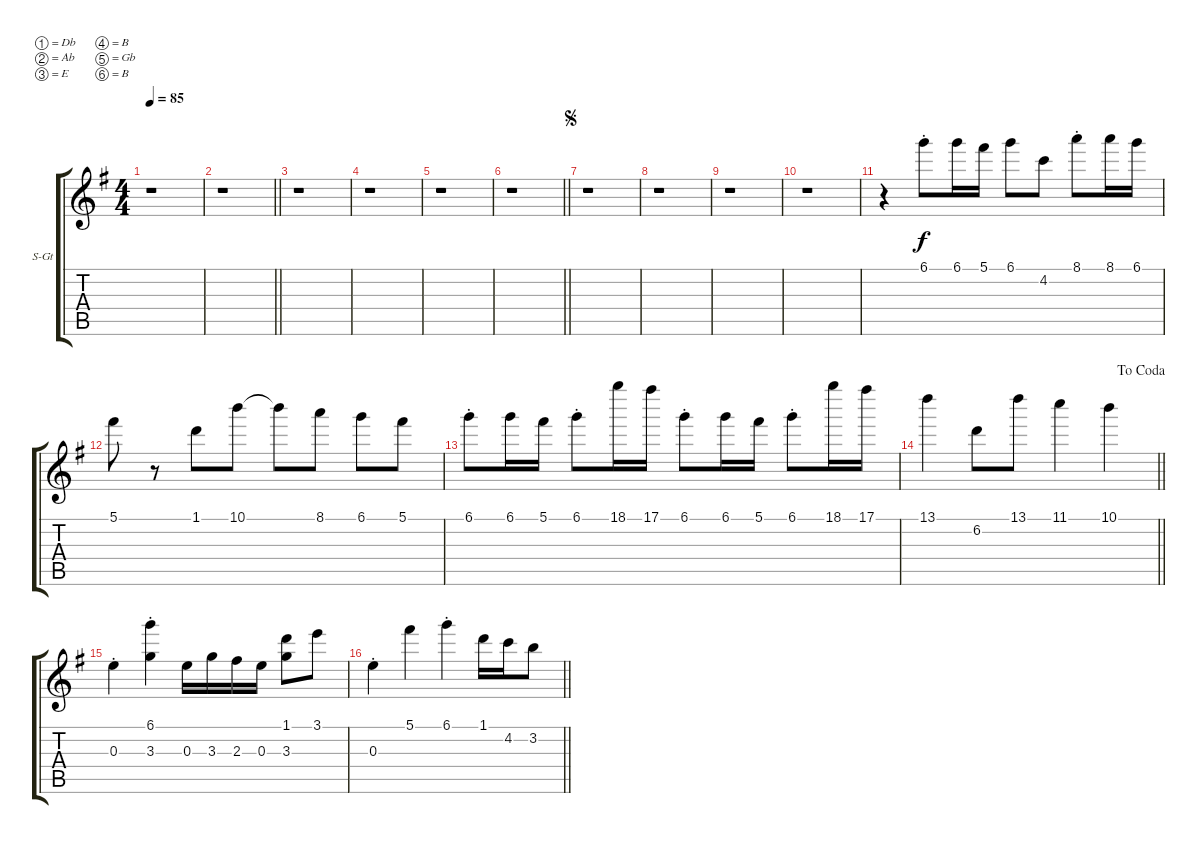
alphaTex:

\bracketExtendMode groupsimilarinstruments
\firstSystemTrackNameOrientation horizontal
\otherSystemsTrackNameOrientation horizontal
\track ("Strings" "S-Gt") {instrument stringensemble1}
\staff {score tabs}
\tuning (Db5 Ab4 E4 B3 Gb3 B2)
\displaytranspose 12
\ts (4 4)
\tempo 85
\clef g2
\ks eminor
r.1{dy f} |
\barLineRight lightlight
r.1 |
r.1 |
r.1 |
r.1 |
\barLineRight lightlight
r.1 |
\jump segno
r.1 |
r.1 |
r.1 |
r.1 |
r.4 6.1{st}.8 6.1.16 5.1.16 6.1.8 4.2.8 8.1{st}.8 8.1.16 6.1.16 |
5.1.8 r.8 1.1.8 10.1.8 10.1{t}.8 8.1.8 6.1.8 5.1.8 |
6.1{st}.8 6.1.16 5.1.16 6.1{st}.8 18.1.16 17.1.16 6.1{st}.8 6.1.16 5.1.16 6.1{st}.8 18.1.16 17.1.16 |
\jump dacoda
\barLineRight lightlight
13.1.4 6.2.8 13.1.8 11.1.4 10.1.4 |
0.3{st}.4 (6.1{st} 3.3{st}).4 0.3.16 3.3.16 2.3.16 0.3.16 (1.1 3.3).8 3.1.8 |
\barLineRight lightlight
0.3{st}.4 5.1.4 6.1{st}.4 1.1.16 4.2.16 3.2.8
